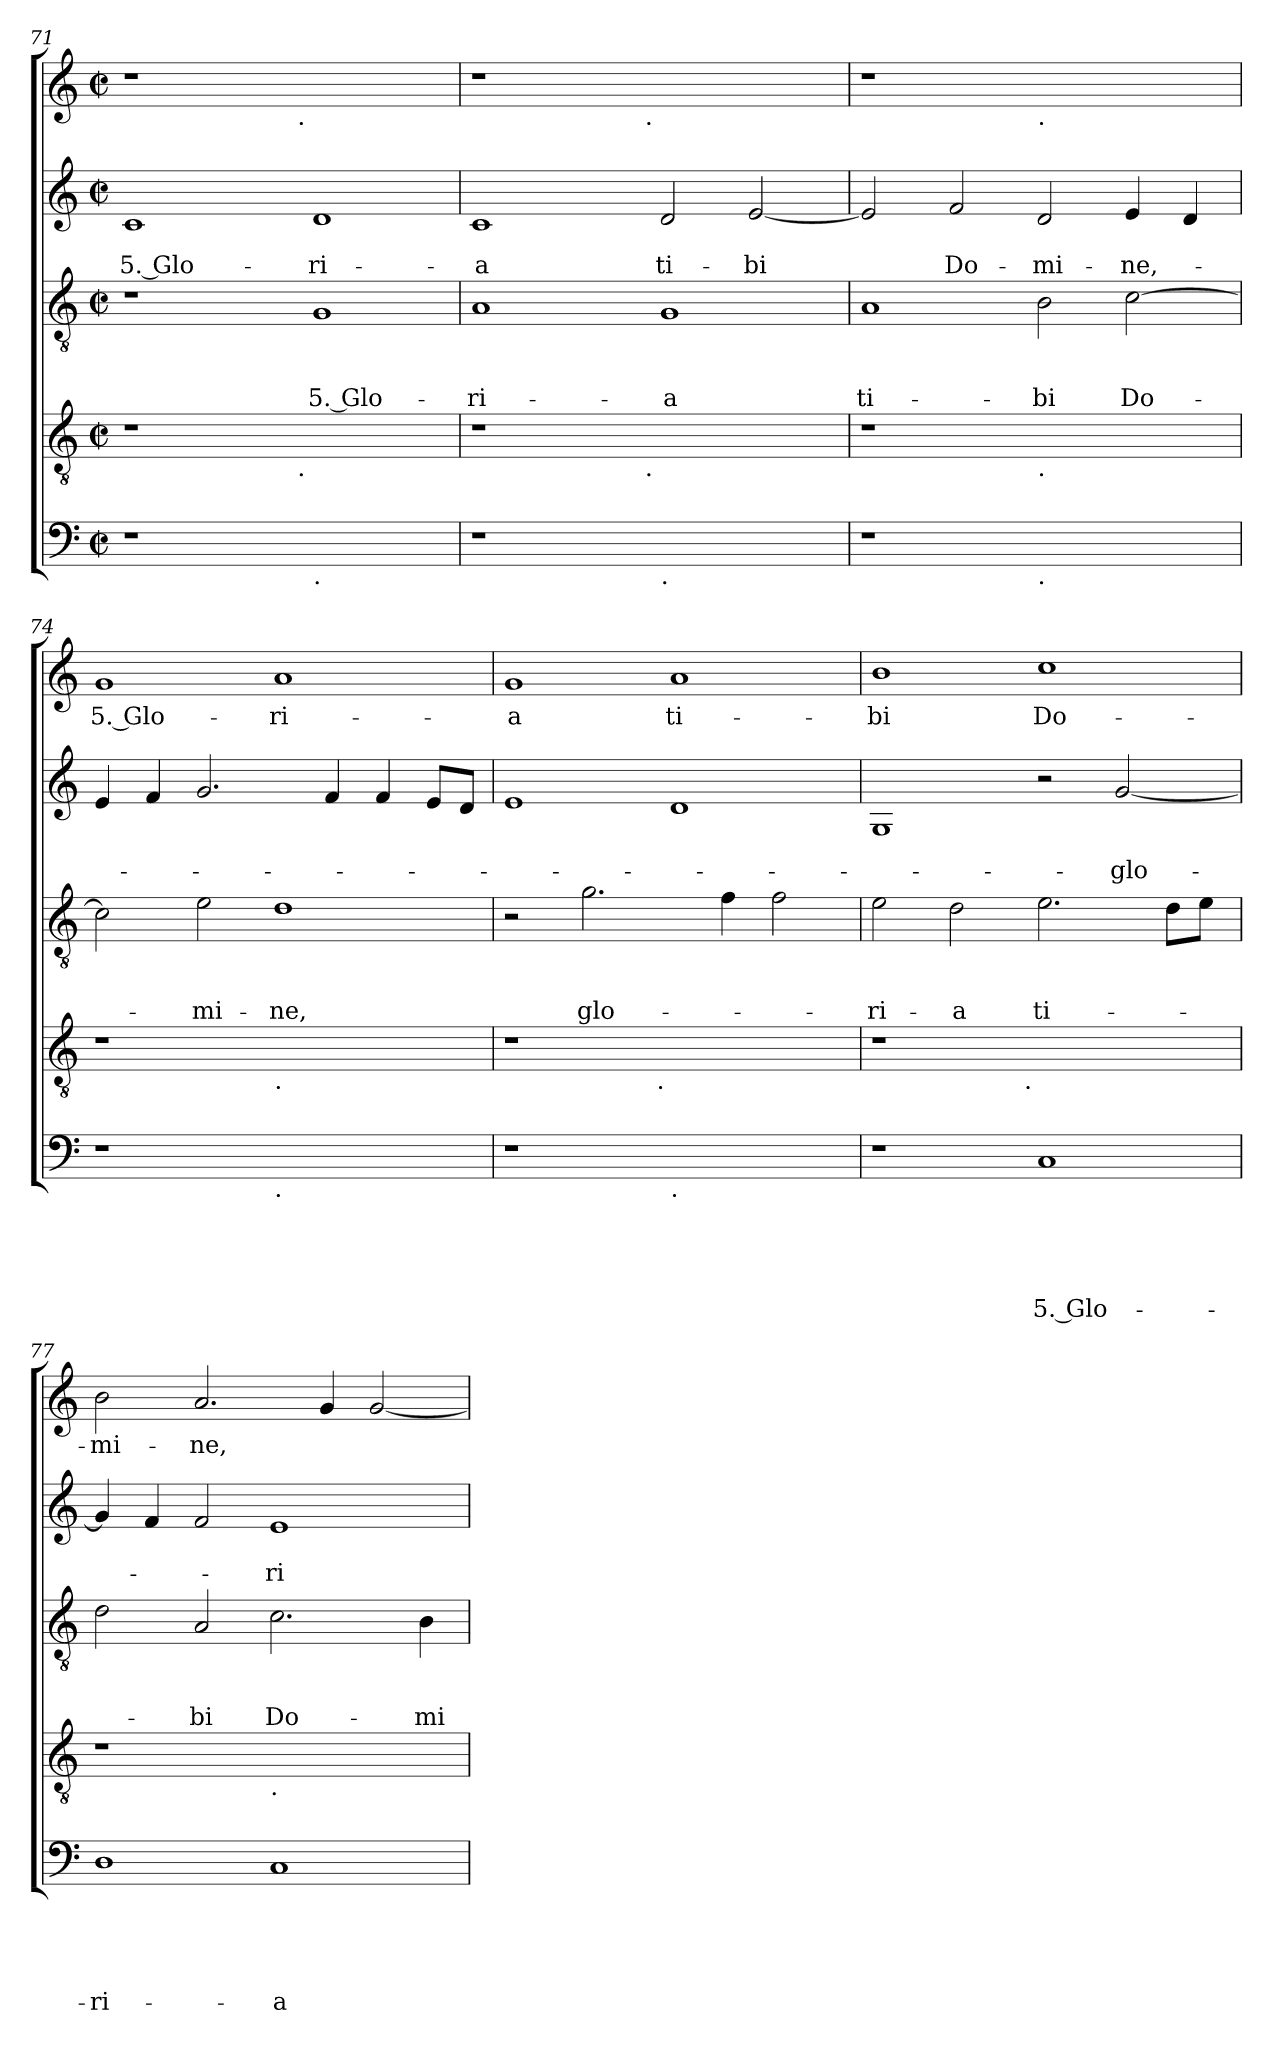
**kern	**text	**text	**text	**text	**text	**kern	**kern	**text	**text	**text	**kern	**text	**text	**kern	**text
*part5	*part5	*part5	*part5	*part5	*part5	*part4	*part3	*part3	*part3	*part3	*part2	*part2	*part2	*part1	*part1
*staff5	*staff5	*staff5	*staff5	*staff5	*staff5	*staff4	*staff3	*staff3	*staff3	*staff3	*staff2	*staff2	*staff2	*staff1	*staff1
!!LO:LB:g=z
*clefF4	*	*	*	*	*	*clefGv2	*clefGv2	*	*	*	*clefG2	*	*	*clefG2	*
*k[]	*	*	*	*	*	*k[]	*k[]	*	*	*	*k[]	*	*	*k[]	*
*C:	*	*	*	*	*	*C:	*C:	*	*	*	*C:	*	*	*C:	*
*M2/2	*	*	*	*	*	*M2/2	*M2/2	*	*	*	*M2/2	*	*	*M2/2	*
*met(c|)	*	*	*	*	*	*met(c|)	*met(c|)	*	*	*	*met(c|)	*	*	*met(c|)	*
=71	=71	=71	=71	=71	=71	=71	=71	=71	=71	=71	=71	=71	=71	=71	=71
!	!	!	!	!	!	!	!	!	!	!	!	!	!LO:LY:b:rj	!	!
*	*	*	*	*	*	*^	*	*	*	*	*	*	*	*^	*
1r	.	.	.	.	.	1r	2ryy	1r	.	.	.	1c	.	5. Glo-	1r	2ryy	.
.	.	.	.	.	.	.	4...ryy	.	.	.	.	.	.	.	.	4...ryy	.
!	!	!	!	!	!	!	!	!	!	!	!	!	!	!	!	!LO:TX:b:t=.	!
!	!	!	!	!	!	!	!LO:TX:b:t=.	!	!	!	!	!	!	!	!	!	!
.	.	.	.	.	.	.	1ryy	.	.	.	.	.	.	.	.	1ryy	.
!LO:TX:b:t=.	!	!	!	!	!	!	!	!	!	!	!	!	!	!	!	!	!
!	!	!	!	!	!	!	!	!	!	!	!LO:LY:b:rj	!	!	!LO:LY:b	!	!	!
1ryy	.	.	.	.	.	1ryy	.	1G	.	.	5. Glo-	1d	.	-ri-	1ryy	.	.
.	.	.	.	.	.	.	32ryy	.	.	.	.	.	.	.	.	32ryy	.
=72	=72	=72	=72	=72	=72	=72	=72	=72	=72	=72	=72	=72	=72	=72	=72	=72	=72
!	!	!	!	!	!	!	!	!	!	!	!LO:LY:b	!	!	!LO:LY:b:rj	!	!	!
1r	.	.	.	.	.	1r	2ryy	1A	.	.	-ri-	1c	.	-a	1r	2ryy	.
.	.	.	.	.	.	.	4...ryy	.	.	.	.	.	.	.	.	4...ryy	.
!	!	!	!	!	!	!	!	!	!	!	!	!	!	!	!	!LO:TX:b:t=.	!
!	!	!	!	!	!	!	!LO:TX:b:t=.	!	!	!	!	!	!	!	!	!	!
.	.	.	.	.	.	.	1ryy	.	.	.	.	.	.	.	.	1ryy	.
!LO:TX:b:t=.	!	!	!	!	!	!	!	!	!	!	!	!	!	!	!	!	!
!	!	!	!	!	!	!	!	!	!	!	!LO:LY:b:rj	!	!	!LO:LY:b	!	!	!
1ryy	.	.	.	.	.	1ryy	.	1G	.	.	-a	2d/	.	ti-	1ryy	.	.
!	!	!	!	!	!	!	!	!	!	!	!	!	!	!LO:LY:b	!	!	!
.	.	.	.	.	.	.	.	.	.	.	.	[<2e/	.	-bi	.	.	.
.	.	.	.	.	.	.	32ryy	.	.	.	.	.	.	.	.	32ryy	.
=73	=73	=73	=73	=73	=73	=73	=73	=73	=73	=73	=73	=73	=73	=73	=73	=73	=73
!	!	!	!	!	!	!	!	!	!	!	!LO:LY:b	!	!	!	!	!	!
*	*	*	*	*	*	*v	*v	*	*	*	*	*	*	*	*v	*v	*
1r	.	.	.	.	.	1r	1A	.	.	ti-	2e/]	.	.	1r	.
!	!	!	!	!	!	!	!	!	!	!	!	!	!LO:LY:b	!	!
.	.	.	.	.	.	.	.	.	.	.	2f/	.	Do-	.	.
!	!	!	!	!	!	!	!	!	!	!	!	!	!	!LO:TX:b:t=.	!
!	!	!	!	!	!	!LO:TX:b:t=.	!	!	!	!	!	!	!	!	!
!LO:TX:b:t=.	!	!	!	!	!	!	!	!	!	!	!	!	!	!	!
!	!	!	!	!	!	!	!	!	!	!LO:LY:b	!	!	!LO:LY:b	!	!
1ryy	.	.	.	.	.	1ryy	2B\	.	.	-bi	2d/	.	-mi-	1ryy	.
!	!	!	!	!	!	!	!	!	!	!LO:LY:b	!	!	!LO:LY:b	!	!
.	.	.	.	.	.	.	[>2c\	.	.	Do-	4e/	.	-ne,-	.	.
.	.	.	.	.	.	.	.	.	.	.	4d/	.	.	.	.
=74	=74	=74	=74	=74	=74	=74	=74	=74	=74	=74	=74	=74	=74	=74	=74
!	!	!	!	!	!	!	!	!	!	!	!	!	!	!	!LO:LY:b:rj
1r	.	.	.	.	.	1r	2c\]	.	.	.	4e/	.	.	1g	5. Glo-
.	.	.	.	.	.	.	.	.	.	.	4f/	.	.	.	.
!	!	!	!	!	!	!	!	!	!	!LO:LY:b	!	!	!	!	!
.	.	.	.	.	.	.	2e\	.	.	-mi-	2.g/	.	.	.	.
!	!	!	!	!	!	!LO:TX:b:t=.	!	!	!	!	!	!	!	!	!
!LO:TX:b:t=.	!	!	!	!	!	!	!	!	!	!	!	!	!	!	!
!	!	!	!	!	!	!	!	!	!	!LO:LY:b	!	!	!	!	!LO:LY:b
1ryy	.	.	.	.	.	1ryy	1d	.	.	-ne,	.	.	.	1a	-ri-
.	.	.	.	.	.	.	.	.	.	.	4f/	.	.	.	.
.	.	.	.	.	.	.	.	.	.	.	4f/	.	.	.	.
.	.	.	.	.	.	.	.	.	.	.	8e/L	.	.	.	.
.	.	.	.	.	.	.	.	.	.	.	8d/J	.	.	.	.
=75	=75	=75	=75	=75	=75	=75	=75	=75	=75	=75	=75	=75	=75	=75	=75
!	!	!	!	!	!	!	!	!	!	!	!	!	!	!	!LO:LY:b:rj
*	*	*	*	*	*	*^	*	*	*	*	*	*	*	*	*
1r	.	.	.	.	.	1r	2ryy	2r	.	.	.	1e	.	.	1g	-a
!	!	!	!	!	!	!	!	!	!	!	!LO:LY:b	!	!	!	!	!
.	.	.	.	.	.	.	4...ryy	2.g\	.	.	glo-	.	.	.	.	.
!	!	!	!	!	!	!	!LO:TX:b:t=.	!	!	!	!	!	!	!	!	!
.	.	.	.	.	.	.	1ryy	.	.	.	.	.	.	.	.	.
!LO:TX:b:t=.	!	!	!	!	!	!	!	!	!	!	!	!	!	!	!	!
!	!	!	!	!	!	!	!	!	!	!	!	!	!	!	!	!LO:LY:b
1ryy	.	.	.	.	.	1ryy	.	.	.	.	.	1d	.	.	1a	ti-
.	.	.	.	.	.	.	.	4f\	.	.	.	.	.	.	.	.
.	.	.	.	.	.	.	.	2f\	.	.	.	.	.	.	.	.
.	.	.	.	.	.	.	32ryy	.	.	.	.	.	.	.	.	.
=76	=76	=76	=76	=76	=76	=76	=76	=76	=76	=76	=76	=76	=76	=76	=76	=76
!	!	!	!	!	!	!	!	!	!	!	!LO:LY:b	!	!	!	!	!LO:LY:b
1r	.	.	.	.	.	1r	2ryy	2e\	.	.	-ri-	1G	.	.	1b	-bi
!	!	!	!	!	!	!	!	!	!	!	!LO:LY:b	!	!	!	!	!
.	.	.	.	.	.	.	4...ryy	2d\	.	.	-a	.	.	.	.	.
!	!	!	!	!	!	!	!LO:TX:b:t=.	!	!	!	!	!	!	!	!	!
.	.	.	.	.	.	.	1ryy	.	.	.	.	.	.	.	.	.
!	!	!	!	!	!LO:LY:b:rj	!	!	!	!	!	!LO:LY:b	!	!	!	!	!LO:LY:b
1C	.	.	.	.	5. Glo-	1ryy	.	2.e\	.	.	ti-	2r	.	.	1cc	Do-
!	!	!	!	!	!	!	!	!	!	!	!	!	!	!LO:LY:b	!	!
.	.	.	.	.	.	.	.	.	.	.	.	[>2g/	.	-glo-	.	.
.	.	.	.	.	.	.	.	8d\L	.	.	.	.	.	.	.	.
.	.	.	.	.	.	.	.	8e\J	.	.	.	.	.	.	.	.
.	.	.	.	.	.	.	32ryy	.	.	.	.	.	.	.	.	.
!!LO:PB:g=z
=77	=77	=77	=77	=77	=77	=77	=77	=77	=77	=77	=77	=77	=77	=77	=77	=77
!	!	!	!	!	!LO:LY:b	!	!	!	!	!	!	!	!	!	!	!LO:LY:b
*	*	*	*	*	*	*v	*v	*	*	*	*	*	*	*	*	*
1D	.	.	.	.	-ri-	1r	2d\	.	.	.	4g/]	.	.	2b\	-mi-
.	.	.	.	.	.	.	.	.	.	.	4f/	.	.	.	.
!	!	!	!	!	!	!	!	!	!	!LO:LY:b	!	!	!	!	!LO:LY:b
.	.	.	.	.	.	.	2A/	.	.	-bi	2f/	.	.	2.a/	-ne,
!	!	!	!	!	!	!LO:TX:b:t=.	!	!	!	!	!	!	!	!	!
!	!	!	!	!	!LO:LY:b:rj	!	!	!	!	!LO:LY:b	!	!	!LO:LY:b	!	!
1C	.	.	.	.	-a	1ryy	2.c\	.	.	Do-	1e	.	-ri-	.	.
.	.	.	.	.	.	.	.	.	.	.	.	.	.	4g/	.
.	.	.	.	.	.	.	.	.	.	.	.	.	.	[<2g/	.
!	!	!	!	!	!	!	!	!	!	!LO:LY:b	!	!	!	!	!
.	.	.	.	.	.	.	4B\	.	.	-mi-	.	.	.	.	.
=	=	=	=	=	=	=	=	=	=	=	=	=	=	=	=
*-	*-	*-	*-	*-	*-	*-	*-	*-	*-	*-	*-	*-	*-	*-	*-
